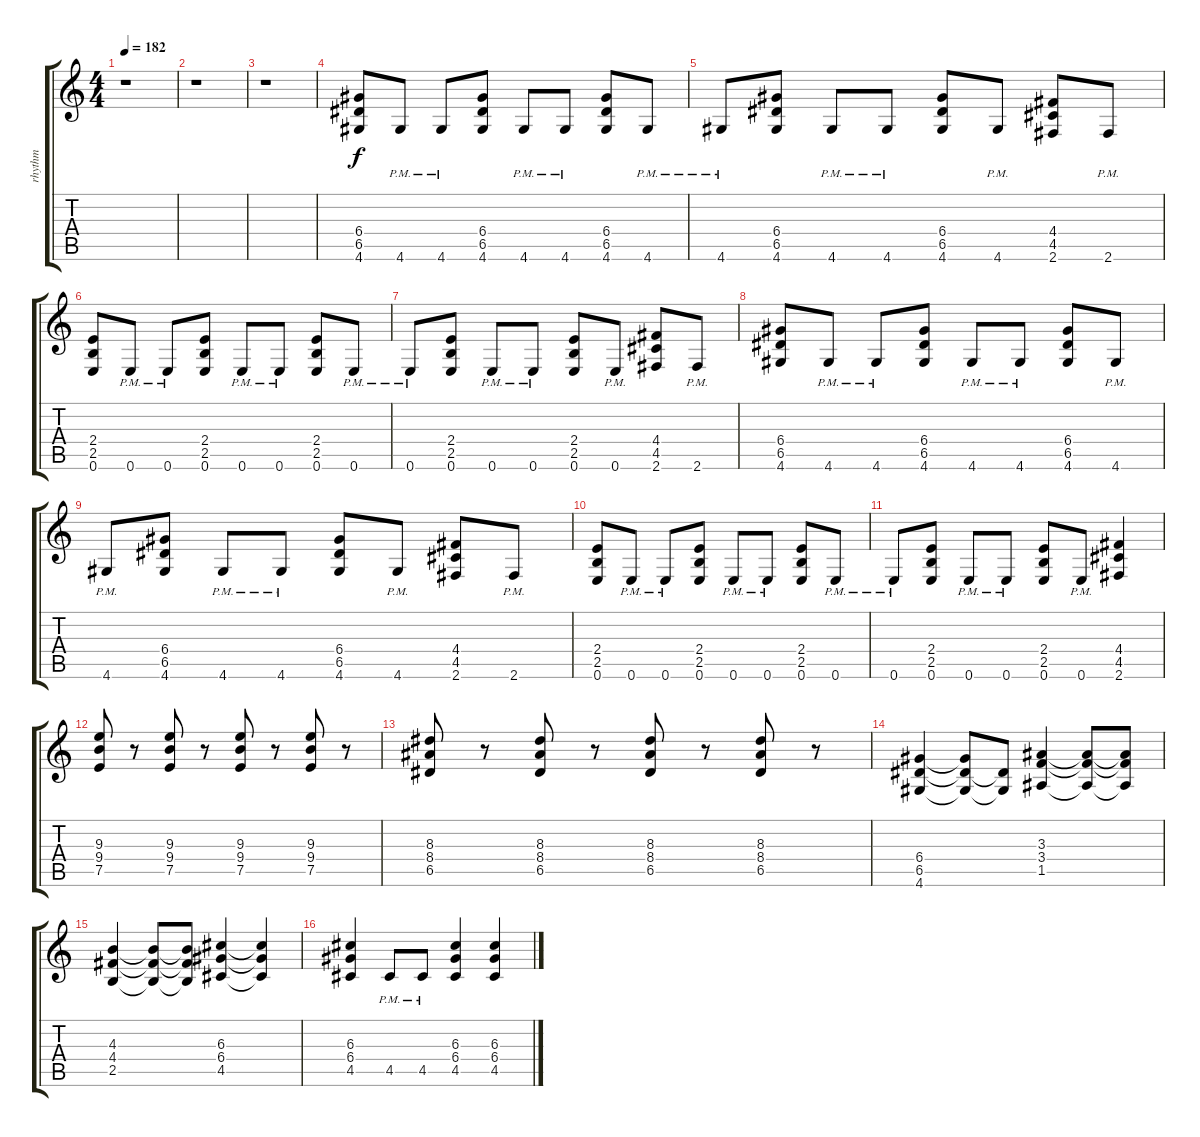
\track ("rhythm" "rhythm") {instrument distortionguitar}
\staff {score tabs}
\tuning (E4 B3 G3 D3 A2 E2) {hide}
\ts (4 4)
\tempo 182
\clef g2
\ks c
r.1{dy f} |
r.1 |
r.1 |
(6.4 6.5 4.6).8 4.6{pm}.8 4.6{pm}.8 (6.4 6.5 4.6).8 4.6{pm}.8 4.6{pm}.8 (6.4 6.5 4.6).8 4.6{pm}.8 |
4.6{pm}.8 (6.4 6.5 4.6).8 4.6{pm}.8 4.6{pm}.8 (6.4 6.5 4.6).8 4.6{pm}.8 (4.4 4.5 2.6).8 2.6{pm}.8 |
(2.4 2.5 0.6).8 0.6{pm}.8 0.6{pm}.8 (2.4 2.5 0.6).8 0.6{pm}.8 0.6{pm}.8 (2.4 2.5 0.6).8 0.6{pm}.8 |
0.6{pm}.8 (2.4 2.5 0.6).8 0.6{pm}.8 0.6{pm}.8 (2.4 2.5 0.6).8 0.6{pm}.8 (4.4 4.5 2.6).8 2.6{pm}.8 |
(6.4 6.5 4.6).8 4.6{pm}.8 4.6{pm}.8 (6.4 6.5 4.6).8 4.6{pm}.8 4.6{pm}.8 (6.4 6.5 4.6).8 4.6{pm}.8 |
4.6{pm}.8 (6.4 6.5 4.6).8 4.6{pm}.8 4.6{pm}.8 (6.4 6.5 4.6).8 4.6{pm}.8 (4.4 4.5 2.6).8 2.6{pm}.8 |
(2.4 2.5 0.6).8 0.6{pm}.8 0.6{pm}.8 (2.4 2.5 0.6).8 0.6{pm}.8 0.6{pm}.8 (2.4 2.5 0.6).8 0.6{pm}.8 |
0.6{pm}.8 (2.4 2.5 0.6).8 0.6{pm}.8 0.6{pm}.8 (2.4 2.5 0.6).8 0.6{pm}.8 (4.4 4.5 2.6).4 |
(9.3 9.4 7.5).8 r.8 (9.3 9.4 7.5).8 r.8 (9.3 9.4 7.5).8 r.8 (9.3 9.4 7.5).8 r.8 |
(8.3 8.4 6.5).8 r.8 (8.3 8.4 6.5).8 r.8 (8.3 8.4 6.5).8 r.8 (8.3 8.4 6.5).8 r.8 |
(6.4 6.5 4.6).4 (6.4{t} 6.5{t} 4.6{t}).8 (6.5{t} 4.6{t}).8 (3.3 3.4 1.5).4 (3.3{t} 3.4{t} 1.5{t}).8 (3.3{t} 3.4{t} 1.5{t}).8 |
(4.3 4.4 2.5).4 (4.3{t} 4.4{t} 2.5{t}).8 (4.3{t} 4.4{t} 2.5{t}).8 (6.3 6.4 4.5).4 (6.3{t} 6.4{t} 4.5{t}).4 |
(6.3 6.4 4.5).4 4.5{pm}.8 4.5{pm}.8 (6.3 6.4 4.5).4 (6.3 6.4 4.5).4
